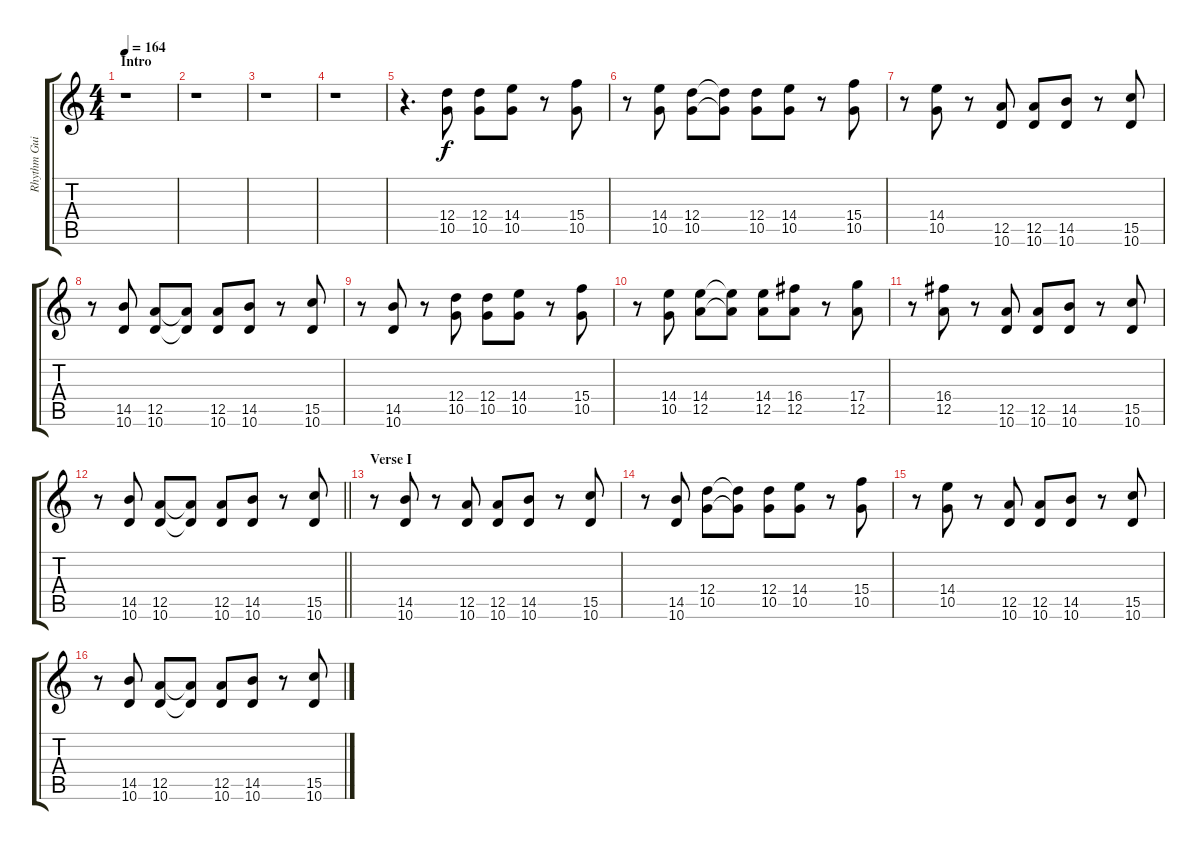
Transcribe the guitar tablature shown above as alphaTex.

\track ("Rhythm Guitar" "Rhythm Gui") {instrument electricguitarmuted}
\staff {score tabs}
\tuning (E4 B3 G3 D3 A2 E2) {hide}
\ts (4 4)
\section ("" "Intro")
\tempo 164
\clef g2
\ks c
r.1{dy f instrument electricguitarmuted} |
r.1 |
r.1 |
r.1 |
r.4{d} (12.4 10.5).8 (12.4 10.5).8 (14.4 10.5).8 r.8 (15.4 10.5).8 |
r.8 (14.4 10.5).8 (12.4 10.5).8 (12.4{t} 10.5{t}).8 (12.4 10.5).8 (14.4 10.5).8 r.8 (15.4 10.5).8 |
r.8 (14.4 10.5).8 r.8 (12.5 10.6).8 (12.5 10.6).8 (14.5 10.6).8 r.8 (15.5 10.6).8 |
r.8 (14.5 10.6).8 (12.5 10.6).8 (12.5{t} 10.6{t}).8 (12.5 10.6).8 (14.5 10.6).8 r.8 (15.5 10.6).8 |
r.8 (14.5 10.6).8 r.8 (12.4 10.5).8 (12.4 10.5).8 (14.4 10.5).8 r.8 (15.4 10.5).8 |
r.8 (14.4 10.5).8 (14.4 12.5).8 (14.4{t} 12.5{t}).8 (14.4 12.5).8 (16.4 12.5).8 r.8 (17.4 12.5).8 |
r.8 (16.4 12.5).8 r.8 (12.5 10.6).8 (12.5 10.6).8 (14.5 10.6).8 r.8 (15.5 10.6).8 |
\barLineRight lightlight
r.8 (14.5 10.6).8 (12.5 10.6).8 (12.5{t} 10.6{t}).8 (12.5 10.6).8 (14.5 10.6).8 r.8 (15.5 10.6).8 |
\section ("" "Verse I")
r.8 (14.5 10.6).8 r.8 (12.5 10.6).8 (12.5 10.6).8 (14.5 10.6).8 r.8 (15.5 10.6).8 |
r.8 (14.5 10.6).8 (12.4 10.5).8 (12.4{t} 10.5{t}).8 (12.4 10.5).8 (14.4 10.5).8 r.8 (15.4 10.5).8 |
r.8 (14.4 10.5).8 r.8 (12.5 10.6).8 (12.5 10.6).8 (14.5 10.6).8 r.8 (15.5 10.6).8 |
r.8 (14.5 10.6).8 (12.5 10.6).8 (12.5{t} 10.6{t}).8 (12.5 10.6).8 (14.5 10.6).8 r.8 (15.5 10.6).8
